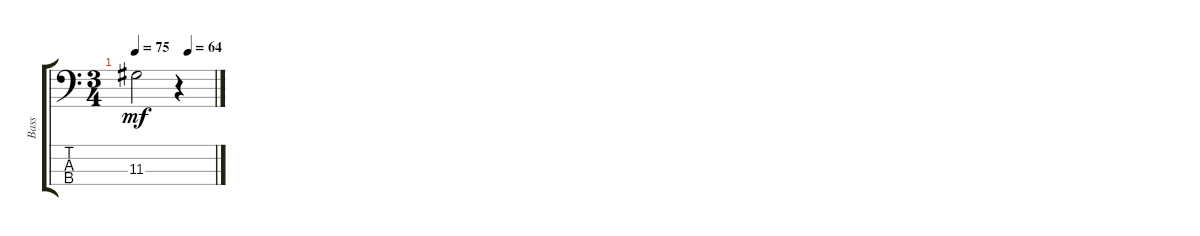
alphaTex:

\track ("Bass" "Bass") {instrument electricbassfinger}
\staff {score tabs}
\tuning (G2 D2 A1 E1) {hide}
\ts (3 4)
\tempo 75
\tempo (64 0.6666666666666666)
\clef f4
\ks c
11.3.2{dy mf} r.4
